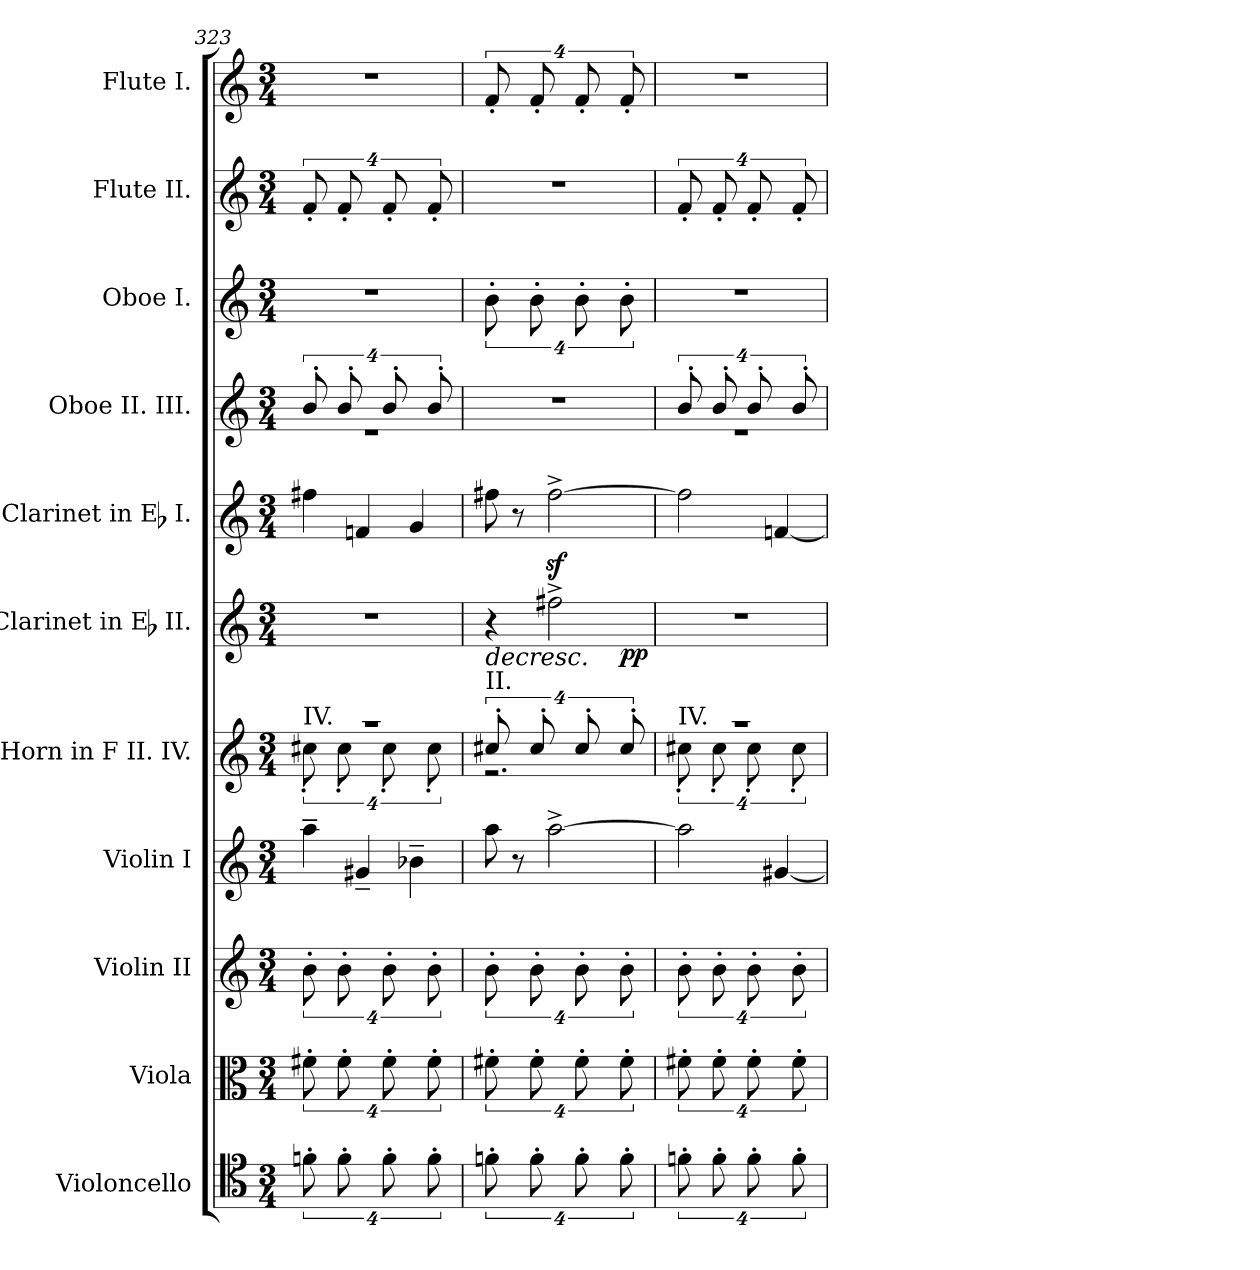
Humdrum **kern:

**kern	**kern	**kern	**kern	**kern	**kern	**dynam	**kern	**kern	**kern	**kern	**kern
*part11	*part10	*part9	*part8	*part7	*part6	*part6	*part5	*part4	*part3	*part2	*part1
*staff11	*staff10	*staff9	*staff8	*staff7	*staff6	*staff6	*staff5	*staff4	*staff3	*staff2	*staff1
*I"Violoncello	*I"Viola	*I"Violin II	*I"Violin I	*I"Horn in F II. IV.	*I"Clarinet in Eb II.	*	*I"Clarinet in Eb I.	*I"Oboe II. III.	*I"Oboe I.	*I"Flute II.	*I"Flute I.
*I'Vc.	*I'Vla.	*I'Vln. II	*I'Vln. I	*I'Hn.	*	*	*	*I'Ob.	*I'Ob.	*I'Fl.	*I'Fl.
*clefC4	*clefC3	*clefG2	*clefG2	*clefG2	*clefG2	*	*clefG2	*clefG2	*clefG2	*clefG2	*clefG2
*	*	*	*	*ITrd4c7	*ITrd-2c-3	*	*ITrd-2c-3	*	*	*	*
*k[]	*k[]	*k[]	*k[]	*k[b-]	*k[b-e-a-]	*	*k[b-e-a-]	*k[]	*k[]	*k[]	*k[]
*M3/4	*M3/4	*M3/4	*M3/4	*M3/4	*M3/4	*	*M3/4	*M3/4	*M3/4	*M3/4	*M3/4
=323	=323	=323	=323	=323	=323	=323	=323	=323	=323	=323	=323
*	*	*	*	*^	*	*	*	*	*	*	*
!	!	!	!	!LO:TX:a:t=IV.	!	!	!	!	!	!	!	!
!	!	!	!	!	!	!LO:N:vis=1	!	!	!	!LO:N:vis=1	!	!LO:N:vis=1
*	*	*	*	*	*	*	*	*	*^	*	*	*
16%3fn'i\	16%3f#X'i\	16%3b'i\	4aa~i\	2.r	16%3f#X'i\	2.r	.	4aani\	16%3b'i/	2.r	2.r	16%3f'i/	2.r
16%3f'i\	16%3f#'i\	16%3b'i\	.	.	16%3f#'i\	.	.	.	16%3b'i/	.	.	16%3f'i/	.
.	.	.	4g#X~i/	.	.	.	.	4a-Xi/	.	.	.	.	.
16%3f'i\	16%3f#'i\	16%3b'i\	.	.	16%3f#'i\	.	.	.	16%3b'i/	.	.	16%3f'i/	.
.	.	.	4b-X~i\	.	.	.	.	4b-i/	.	.	.	.	.
16%3f'i\	16%3f#'i\	16%3b'i\	.	.	16%3f#'i\	.	.	.	16%3b'i/	.	.	16%3f'i/	.
*	*	*	*	*	*	*	*	*	*v	*v	*	*	*
=324	=324	=324	=324	=324	=324	=324	=324	=324	=324	=324	=324	=324
!	!	!	!	!LO:TX:a:t=II.	!	!	!	!	!	!	!	!
!	!	!	!	!	!	!	!LO:HP:b	!	!LO:N:vis=1	!	!LO:N:vis=1	!
*	*	*	*	*	*	*^	*	*	*	*	*	*
16%3fn'i\	16%3f#X'i\	16%3b'i\	8aai\	16%3f#X'i/	2.r	4r	2ryy	>	8aani\	2.r	16%3b'i\	2.r	16%3f'i/
.	.	.	8r	.	.	.	.	.	8r	.	.	.	.
16%3f'i\	16%3f#'i\	16%3b'i\	.	16%3f#'i/	.	.	.	.	.	.	16%3b'i\	.	16%3f'i/
.	.	.	[>2aa^i\	.	.	2aanz^i\	.	.	[>2aa^i\	.	.	.	.
16%3f'i\	16%3f#'i\	16%3b'i\	.	16%3f#'i/	.	.	.	.	.	.	16%3b'i\	.	16%3f'i/
.	.	.	.	.	.	.	16ryy	.	.	.	.	.	.
16%3f'i\	16%3f#'i\	16%3b'i\	.	16%3f#'i/	.	.	8.ryy	pp	.	.	16%3b'i\	.	16%3f'i/
*	*	*	*	*v	*v	*	*	*	*	*	*	*	*
.	.	.	.	.	.	.	]	.	.	.	.	.
=325	=325	=325	=325	=325	=325	=325	=325	=325	=325	=325	=325	=325
*	*	*	*	*^	*	*	*	*	*	*	*	*
!	!	!	!	!LO:TX:a:t=IV.	!	!	!	!	!	!	!	!	!
!	!	!	!	!	!	!LO:N:vis=1	!	!	!	!	!LO:N:vis=1	!	!LO:N:vis=1
*	*	*	*	*	*	*v	*v	*	*	*^	*	*	*
16%3fn'i\	16%3f#X'i\	16%3b'i\	2aai\]	2.r	16%3f#X'i\	2.r	.	2aani\]	16%3b'i/	2.r	2.r	16%3f'i/	2.r
16%3f'i\	16%3f#'i\	16%3b'i\	.	.	16%3f#'i\	.	.	.	16%3b'i/	.	.	16%3f'i/	.
16%3f'i\	16%3f#'i\	16%3b'i\	.	.	16%3f#'i\	.	.	.	16%3b'i/	.	.	16%3f'i/	.
.	.	.	[>4g#Xi/	.	.	.	.	[>4a-Xi/	.	.	.	.	.
16%3f'i\	16%3f#'i\	16%3b'i\	.	.	16%3f#'i\	.	.	.	16%3b'i/	.	.	16%3f'i/	.
*	*	*	*	*v	*v	*	*	*	*v	*v	*	*	*
=	=	=	=	=	=	=	=	=	=	=	=
*-	*-	*-	*-	*-	*-	*-	*-	*-	*-	*-	*-
